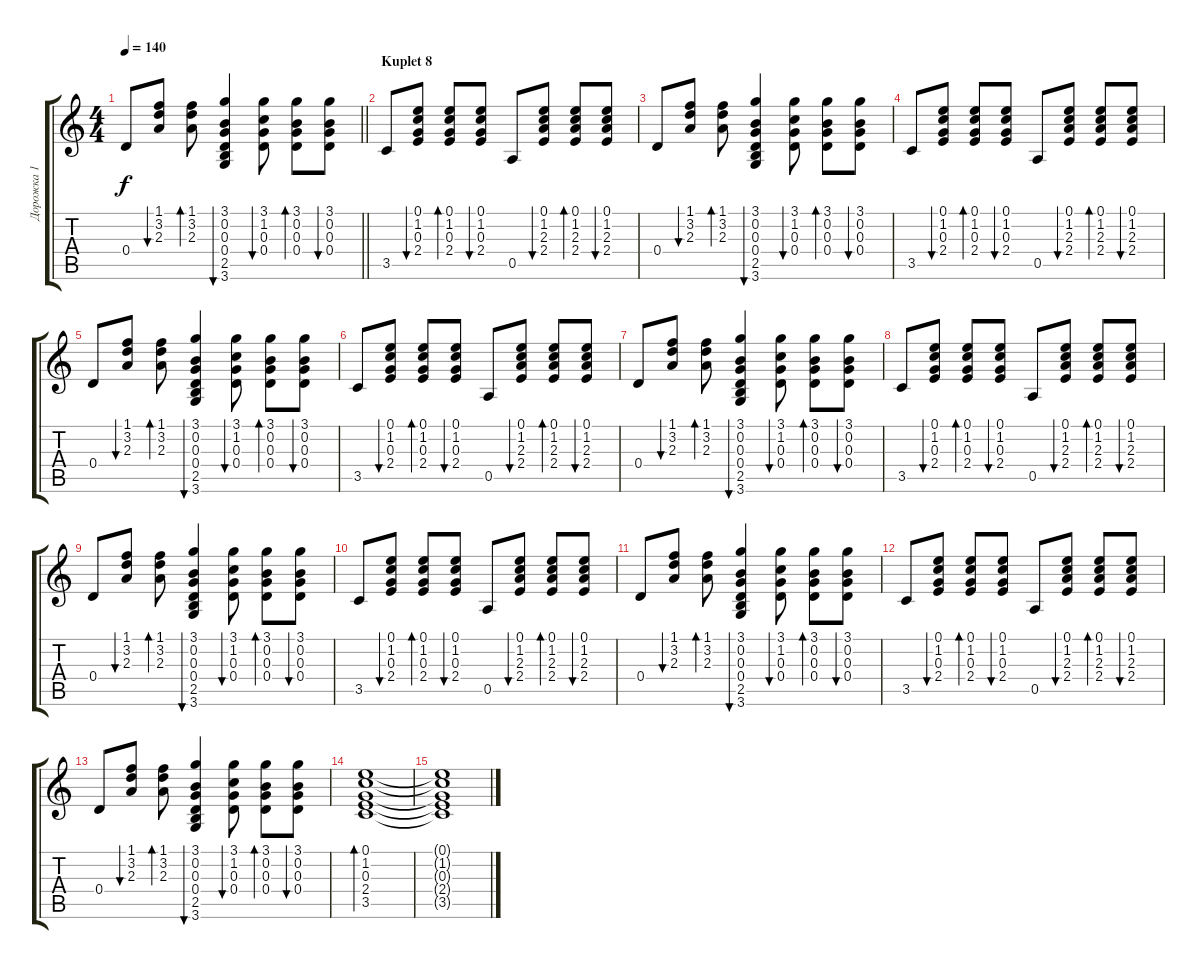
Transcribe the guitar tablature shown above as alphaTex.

\track ("Дорожка 1" "Дорожка 1") {instrument acousticguitarsteel}
\staff {score tabs}
\tuning (E4 B3 G3 D3 A2 E2) {hide}
\ts (4 4)
\tempo 140
\clef g2
\barLineRight lightlight
\ks c
0.4.8{dy f} (1.1 3.2 2.3).8{bu 60} (1.1 3.2 2.3).8{bd 60} (3.1 0.2 0.3 0.4 2.5 3.6).4{bu 60} (3.1 1.2 0.3 0.4).8{bu 60} (3.1 0.2 0.3 0.4).8{bd 60} (3.1 0.2 0.3 0.4).8{bu 60} |
\section ("" "Kuplet 8")
3.5.8 (0.1 1.2 0.3 2.4).8{bu 60} (0.1 1.2 0.3 2.4).8{bd 60} (0.1 1.2 0.3 2.4).8{bu 60} 0.5.8 (0.1 1.2 2.3 2.4).8{bu 60} (0.1 1.2 2.3 2.4).8{bd 60} (0.1 1.2 2.3 2.4).8{bu 60} |
0.4.8 (1.1 3.2 2.3).8{bu 60} (1.1 3.2 2.3).8{bd 60} (3.1 0.2 0.3 0.4 2.5 3.6).4{bu 60} (3.1 1.2 0.3 0.4).8{bu 60} (3.1 0.2 0.3 0.4).8{bd 60} (3.1 0.2 0.3 0.4).8{bu 60} |
3.5.8 (0.1 1.2 0.3 2.4).8{bu 60} (0.1 1.2 0.3 2.4).8{bd 60} (0.1 1.2 0.3 2.4).8{bu 60} 0.5.8 (0.1 1.2 2.3 2.4).8{bu 60} (0.1 1.2 2.3 2.4).8{bd 60} (0.1 1.2 2.3 2.4).8{bu 60} |
0.4.8 (1.1 3.2 2.3).8{bu 60} (1.1 3.2 2.3).8{bd 60} (3.1 0.2 0.3 0.4 2.5 3.6).4{bu 60} (3.1 1.2 0.3 0.4).8{bu 60} (3.1 0.2 0.3 0.4).8{bd 60} (3.1 0.2 0.3 0.4).8{bu 60} |
3.5.8 (0.1 1.2 0.3 2.4).8{bu 60} (0.1 1.2 0.3 2.4).8{bd 60} (0.1 1.2 0.3 2.4).8{bu 60} 0.5.8 (0.1 1.2 2.3 2.4).8{bu 60} (0.1 1.2 2.3 2.4).8{bd 60} (0.1 1.2 2.3 2.4).8{bu 60} |
0.4.8 (1.1 3.2 2.3).8{bu 60} (1.1 3.2 2.3).8{bd 60} (3.1 0.2 0.3 0.4 2.5 3.6).4{bu 60} (3.1 1.2 0.3 0.4).8{bu 60} (3.1 0.2 0.3 0.4).8{bd 60} (3.1 0.2 0.3 0.4).8{bu 60} |
3.5.8 (0.1 1.2 0.3 2.4).8{bu 60} (0.1 1.2 0.3 2.4).8{bd 60} (0.1 1.2 0.3 2.4).8{bu 60} 0.5.8 (0.1 1.2 2.3 2.4).8{bu 60} (0.1 1.2 2.3 2.4).8{bd 60} (0.1 1.2 2.3 2.4).8{bu 60} |
0.4.8 (1.1 3.2 2.3).8{bu 60} (1.1 3.2 2.3).8{bd 60} (3.1 0.2 0.3 0.4 2.5 3.6).4{bu 60} (3.1 1.2 0.3 0.4).8{bu 60} (3.1 0.2 0.3 0.4).8{bd 60} (3.1 0.2 0.3 0.4).8{bu 60} |
3.5.8 (0.1 1.2 0.3 2.4).8{bu 60} (0.1 1.2 0.3 2.4).8{bd 60} (0.1 1.2 0.3 2.4).8{bu 60} 0.5.8 (0.1 1.2 2.3 2.4).8{bu 60} (0.1 1.2 2.3 2.4).8{bd 60} (0.1 1.2 2.3 2.4).8{bu 60} |
0.4.8 (1.1 3.2 2.3).8{bu 60} (1.1 3.2 2.3).8{bd 60} (3.1 0.2 0.3 0.4 2.5 3.6).4{bu 60} (3.1 1.2 0.3 0.4).8{bu 60} (3.1 0.2 0.3 0.4).8{bd 60} (3.1 0.2 0.3 0.4).8{bu 60} |
3.5.8 (0.1 1.2 0.3 2.4).8{bu 60} (0.1 1.2 0.3 2.4).8{bd 60} (0.1 1.2 0.3 2.4).8{bu 60} 0.5.8 (0.1 1.2 2.3 2.4).8{bu 60} (0.1 1.2 2.3 2.4).8{bd 60} (0.1 1.2 2.3 2.4).8{bu 60} |
0.4.8 (1.1 3.2 2.3).8{bu 60} (1.1 3.2 2.3).8{bd 60} (3.1 0.2 0.3 0.4 2.5 3.6).4{bu 60} (3.1 1.2 0.3 0.4).8{bu 60} (3.1 0.2 0.3 0.4).8{bd 60} (3.1 0.2 0.3 0.4).8{bu 60} |
(0.1 1.2 0.3 2.4 3.5).1{bd 60} |
(0.1{t} 1.2{t} 0.3{t} 2.4{t} 3.5{t}).1
